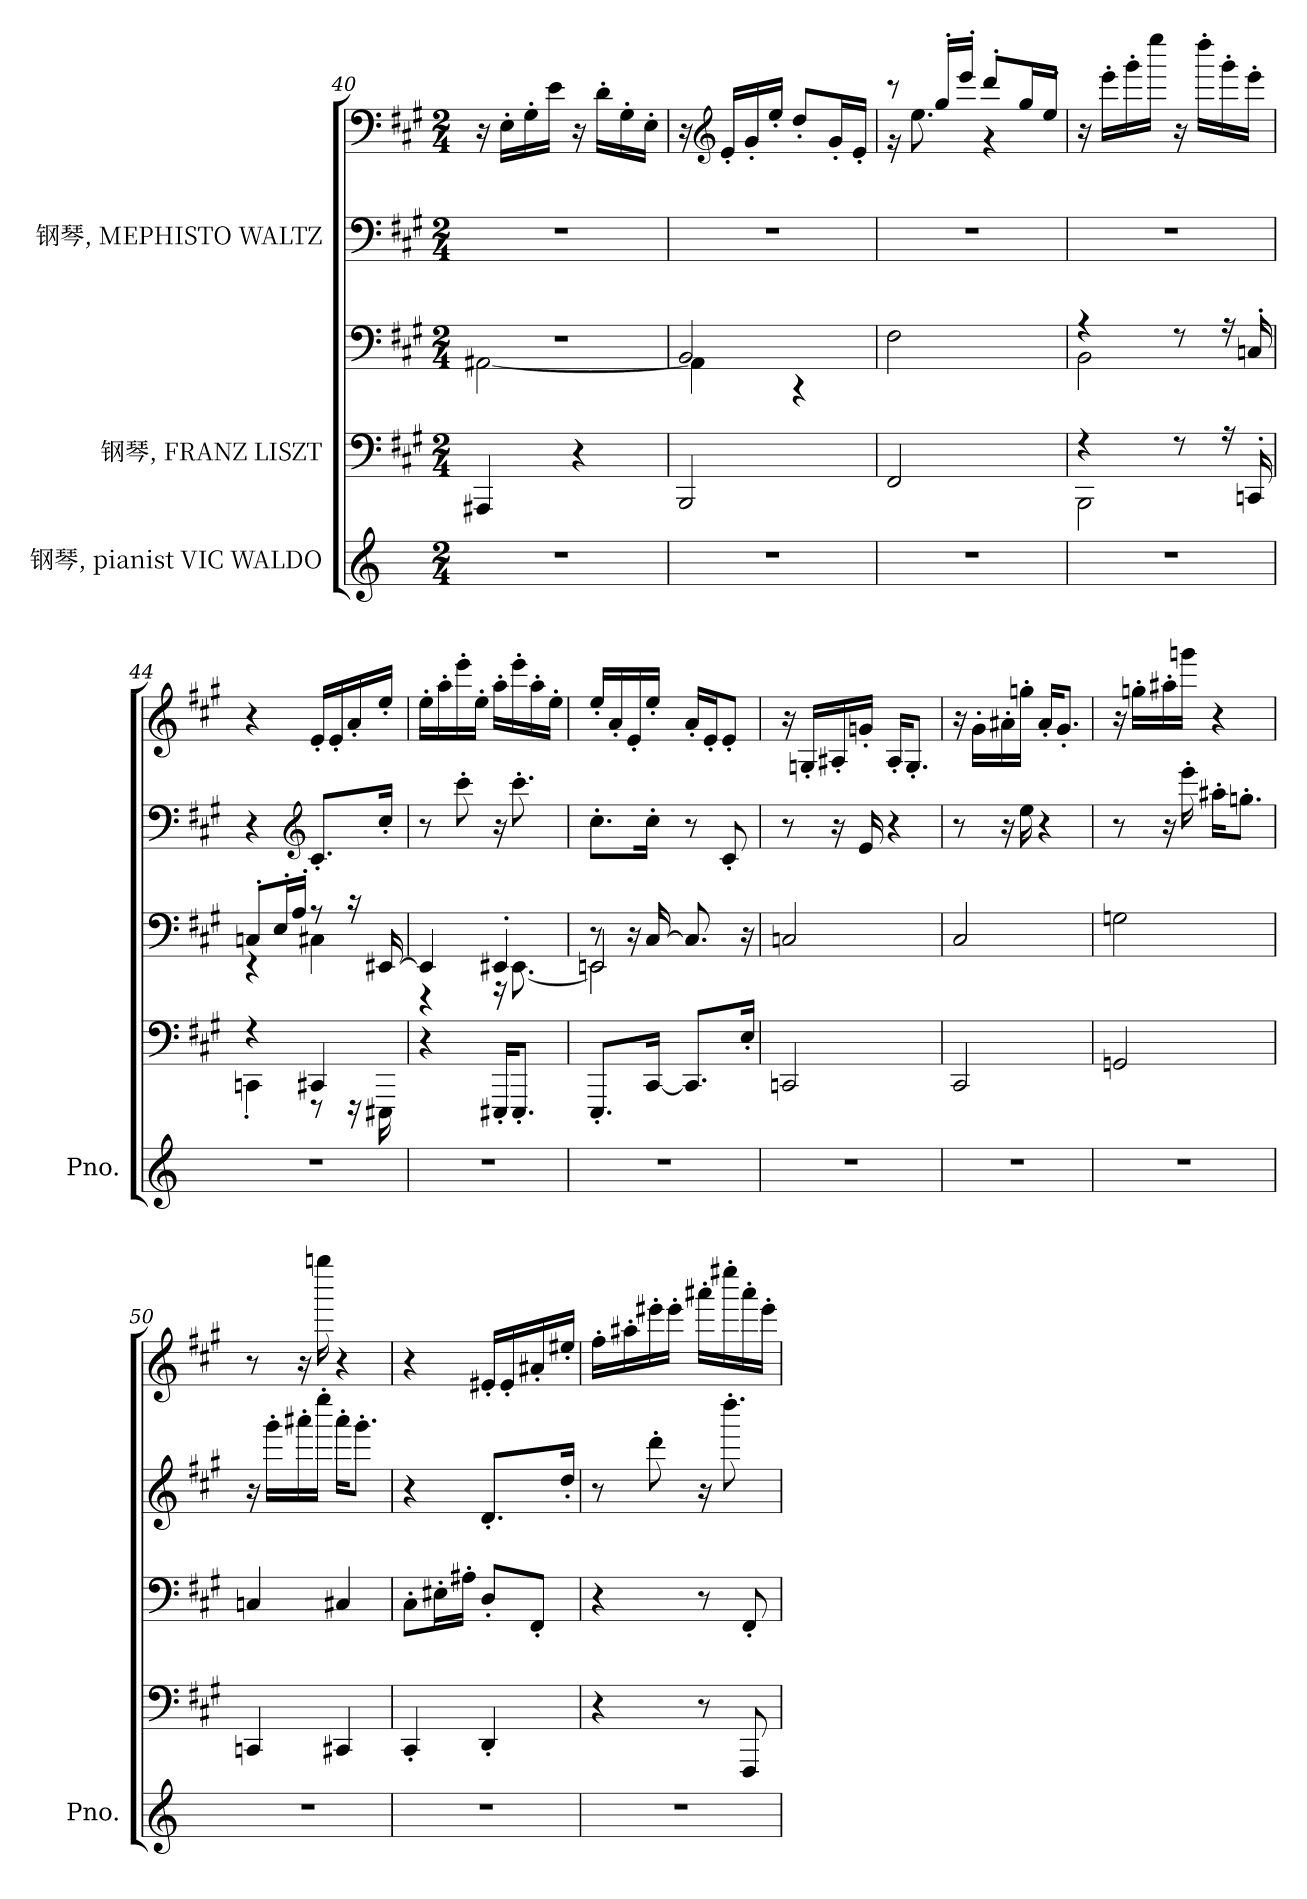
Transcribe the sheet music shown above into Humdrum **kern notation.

**kern	**kern	**kern	**kern	**kern
*part3	*part2	*part2	*part1	*part1
*staff5	*staff4	*staff3	*staff2	*staff1
*I"钢琴, pianist VIC WALDO	*I"钢琴, FRANZ LISZT	*	*I"钢琴, MEPHISTO WALTZ	*
*I'Pno.	*	*	*	*
*clefG2	*clefF4	*clefF4	*clefF4	*clefF4
*k[]	*k[f#c#g#]	*k[f#c#g#]	*k[f#c#g#]	*k[f#c#g#]
*M2/4	*M2/4	*M2/4	*M2/4	*M2/4
=40	=40	=40	=40	=40
*	*	*^	*	*
2r	4AAA#X/	2r	[2AA#X\	2r	16r
.	.	.	.	.	16E'\LL
.	.	.	.	.	16G#'\
.	.	.	.	.	16e\JJ
.	4r	.	.	.	16r
.	.	.	.	.	16d'\LL
.	.	.	.	.	16G#'\
.	.	.	.	.	16E'\JJ
=41	=41	=41	=41	=41	=41
2r	2BBB/	2BB/	4AA#\]	2r	16r
*	*	*	*	*	*clefG2
.	.	.	.	.	16e'/LL
.	.	.	.	.	16g#'/
.	.	.	.	.	16ee'/JJ
.	.	.	4r	.	8dd'/L
.	.	.	.	.	16g#'/L
.	.	.	.	.	16e'/JJ
*	*	*v	*v	*	*
!!LO:LB:g=z
=42	=42	=42	=42	=42
*	*	*	*	*^
2r	2FF#/	2F#\	2r	8r	16r
.	.	.	.	.	8.ee\
.	.	.	.	16gg#'/LL	.
.	.	.	.	16eee'/JJ	.
.	.	.	.	8ddd'/L	4r
.	.	.	.	16gg#'/L	.
.	.	.	.	16ee'/JJ	.
*	*	*	*	*v	*v
=43	=43	=43	=43	=43
*	*^	*^	*	*
2r	4r	2BBB\	4r	2BB\	2r	16r
.	.	.	.	.	.	16eee'\LL
.	.	.	.	.	.	16ggg#'\
.	.	.	.	.	.	16eeee\JJ
.	8r	.	8r	.	.	16r
.	.	.	.	.	.	16dddd'\LL
.	16r	.	16r	.	.	16ggg#'\
.	16CCn'/	.	16Cn'/	.	.	16eee'\JJ
=44	=44	=44	=44	=44	=44	=44
2r	4r	4CCn'\	8Cn'/L	4r	4r	4r
.	.	.	16E'/L	.	.	.
.	.	.	16A'/JJ	.	.	.
*	*	*	*	*	*clefG2	*
.	4CC#X/	8r	8r	4C#X\	8.c#'/L	16e'/LL
.	.	.	.	.	.	16e'/
.	.	16r	16r	.	.	16a'/
.	.	16EEE#X\	[16EE#X/	.	16cc#'/Jk	16ee'/JJ
*	*v	*v	*	*	*	*
=45	=45	=45	=45	=45	=45
2r	4r	4EE#/]	4r	8r	16ee'\LL
.	.	.	.	.	16aa'\
.	.	.	.	8ccc#'\	16eee'\
.	.	.	.	.	16ee'\JJ
.	16EEE#X'/KL	4EE#X'/	16r	16r	16aa'\LL
.	8.EEE#'/J	.	[8.EE#\	8.ccc#'\	16eee'\
.	.	.	.	.	16aa'\
.	.	.	.	.	16ee'\JJ
!!LO:PB:g=z
=46	=46	=46	=46	=46	=46
*	*	*	*^	*	*
2r	8.EEE'/L	8r	2EE#\]	2EEn/	8.cc#'\L	16ee'/LL
.	.	.	.	.	.	16a'/
.	.	16r	.	.	.	16e'/
.	[16CC#/Jk	[16C#/	.	.	16cc#'\Jk	16ee'/JJ
.	8.CC#/L]	8.C#/]	.	.	8r	16a'/LL
.	.	.	.	.	.	16e'/J
.	.	.	.	.	8c#'/	8e'/J
.	16E'/Jk	16r	.	.	.	.
*	*	*v	*v	*v	*	*
=47	=47	=47	=47	=47
2r	2CCn/	2Cn/	8r	16r
.	.	.	.	16Gn'/LL
.	.	.	16r	16A#X'/
.	.	.	16e/	16gn'/JJ
.	.	.	4r	16A#'/KL
.	.	.	.	8.G'/J
=48	=48	=48	=48	=48
2r	2CC#/	2C#/	8r	16r
.	.	.	.	16g#'\LL
.	.	.	16r	16a#X'\
.	.	.	16ee\	16ggn'\JJ
.	.	.	4r	16a#'/KL
.	.	.	.	8.g#'/J
=49	=49	=49	=49	=49
2r	2GGn/	2Gn\	8r	16r
.	.	.	.	16ggn'\LL
.	.	.	16r	16aa#X'\
.	.	.	16eee'\	16gggn\JJ
.	.	.	16aa#X'\KL	4r
.	.	.	8.ggn'\J	.
!!LO:LB:g=z
=50	=50	=50	=50	=50
2r	4CCn/	4Cn/	16r	8r
.	.	.	16ggg#'\LL	.
.	.	.	16aaa#X'\	16r
.	.	.	16eeee'\JJ	16ggggn\
.	4CC#X/	4C#X/	16aaa#'\KL	4r
.	.	.	8.ggg#'\J	.
=51	=51	=51	=51	=51
2r	4CC#'/	8C#'\L	4r	4r
.	.	16E#X'\L	.	.
.	.	16A#X'\JJ	.	.
.	4DD'/	8D'/L	8.d'/L	16e#X'/LL
.	.	.	.	16e#'/
.	.	8FF#'/J	.	16a#X'/
.	.	.	16dd'/Jk	16ee#X'/JJ
=52	=52	=52	=52	=52
2r	4r	4r	8r	16ff#'\LL
.	.	.	.	16aa#X'\
.	.	.	8ddd'\	16eee#X'\
.	.	.	.	16eee#'\JJ
.	8r	8r	16r	16aaa#X'\LL
.	.	.	8.dddd'\	16eeee#X'\
.	8FFF#/	8FF#'/	.	16aaa#'\
.	.	.	.	16eee#'\JJ
=	=	=	=	=
*-	*-	*-	*-	*-
